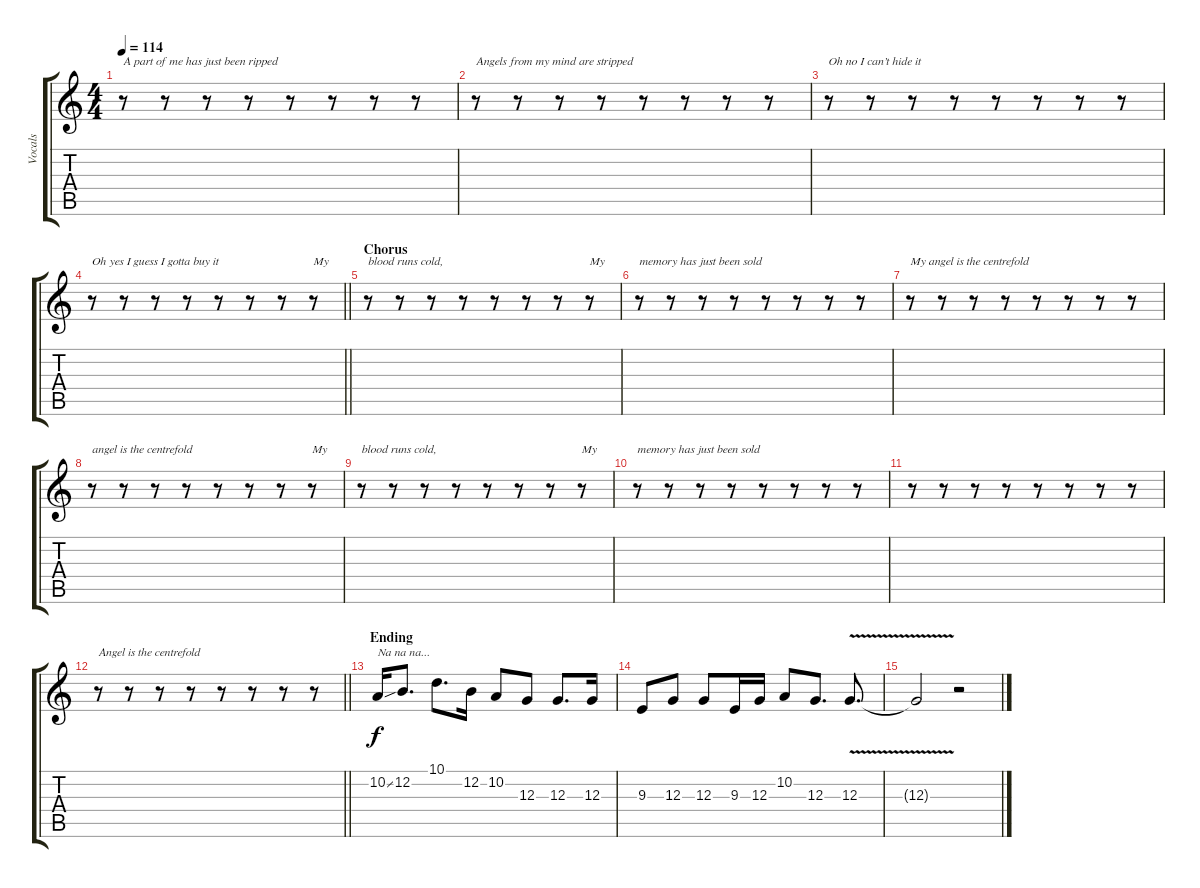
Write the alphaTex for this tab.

\track ("Vocals" "Vocals") {instrument choiraahs}
\staff {score tabs}
\tuning (E4 B3 G3 D3 A2 E2) {hide}
\ts (4 4)
\tempo 114
\clef g2
\ks c
r.8{txt "A part of me has just been ripped" dy f} r.8 r.8 r.8 r.8 r.8 r.8 r.8 |
r.8{txt "Angels from my mind are stripped"} r.8 r.8 r.8 r.8 r.8 r.8 r.8 |
r.8{txt "Oh no I can’t hide it"} r.8 r.8 r.8 r.8 r.8 r.8 r.8 |
\barLineRight lightlight
r.8{txt "Oh yes I guess I gotta buy it"} r.8 r.8 r.8 r.8 r.8 r.8 r.8{txt "My"} |
\section ("" "Chorus")
r.8{txt "blood runs cold,"} r.8 r.8 r.8 r.8 r.8 r.8 r.8{txt "My"} |
r.8{txt "memory has just been sold"} r.8 r.8 r.8 r.8 r.8 r.8 r.8 |
r.8{txt "My angel is the centrefold "} r.8 r.8 r.8 r.8 r.8 r.8 r.8 |
r.8{txt "angel is the centrefold"} r.8 r.8 r.8 r.8 r.8 r.8 r.8{txt "My"} |
r.8{txt "blood runs cold,"} r.8 r.8 r.8 r.8 r.8 r.8 r.8{txt "My"} |
r.8{txt "memory has just been sold"} r.8 r.8 r.8 r.8 r.8 r.8 r.8 |
r.8 r.8 r.8 r.8 r.8 r.8 r.8 r.8 |
\barLineRight lightlight
r.8{txt "Angel is the centrefold"} r.8 r.8 r.8 r.8 r.8 r.8 r.8 |
\section ("" "Ending")
10.2{ss}.16{txt "Na na na..."} 12.2.8{d} 10.1.8{d} 12.2.16 10.2.8 12.3.8 12.3.8{d} 12.3.16 |
9.3.8 12.3.8 12.3.8 9.3.16 12.3.16 10.2.8 12.3.8{d} 12.3{v}.8{d} |
12.3{t}.2 r.2
